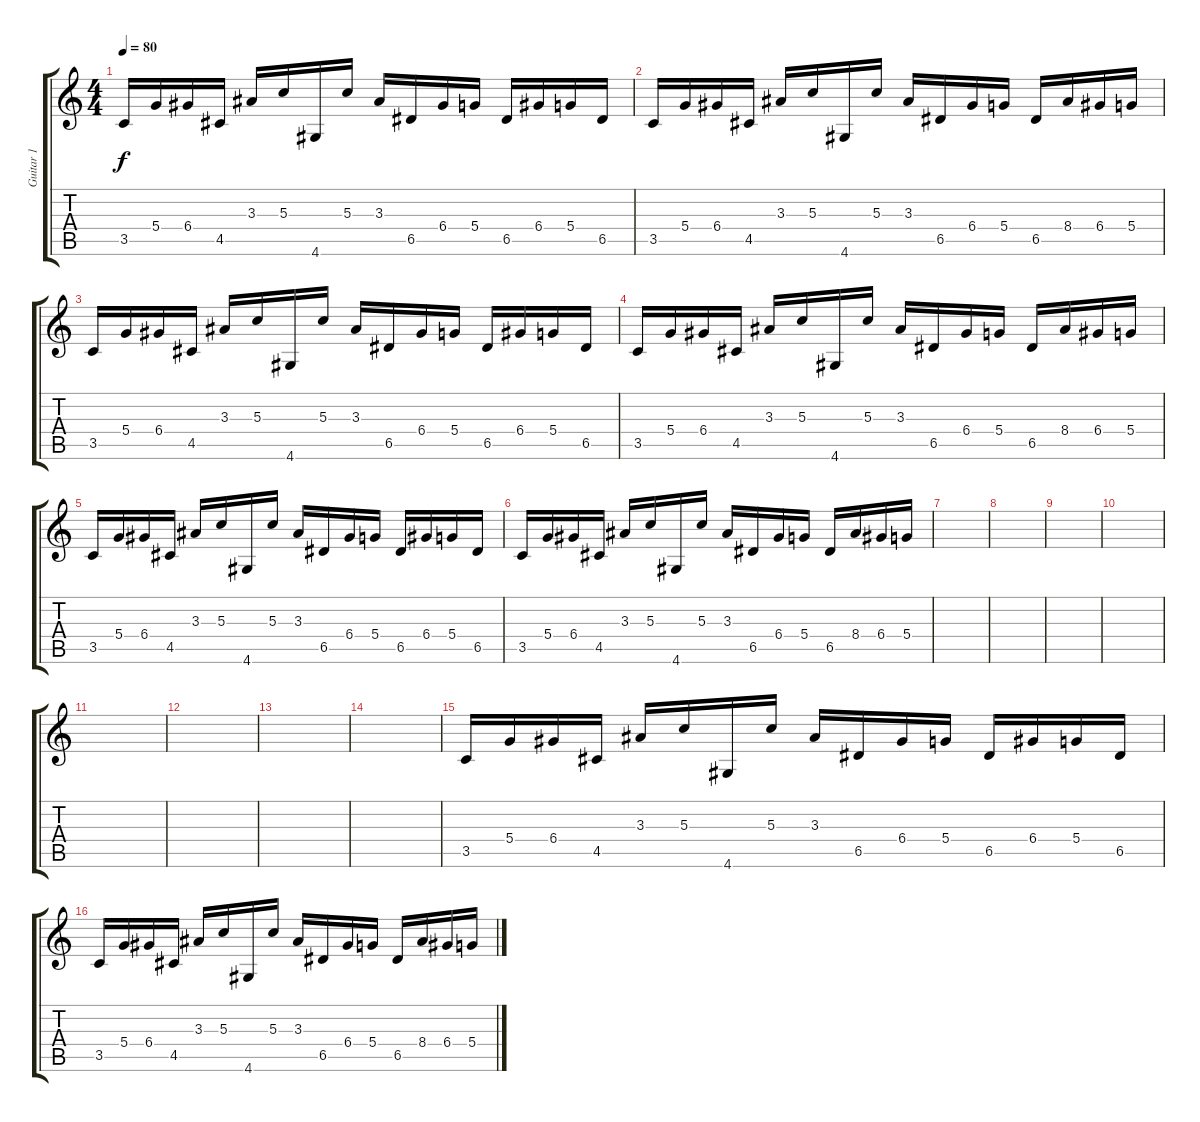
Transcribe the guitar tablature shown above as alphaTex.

\track ("Guitar 1" "Guitar 1") {instrument distortionguitar}
\staff {score tabs}
\tuning (E4 B3 G3 D3 A2 E2) {hide}
\ts (4 4)
\tempo 80
\clef g2
\ks c
3.5.16{dy f} 5.4.16 6.4.16 4.5.16 3.3.16 5.3.16 4.6.16 5.3.16 3.3.16 6.5.16 6.4.16 5.4.16 6.5.16 6.4.16 5.4.16 6.5.16 |
3.5.16 5.4.16 6.4.16 4.5.16 3.3.16 5.3.16 4.6.16 5.3.16 3.3.16 6.5.16 6.4.16 5.4.16 6.5.16 8.4.16 6.4.16 5.4.16 |
3.5.16 5.4.16 6.4.16 4.5.16 3.3.16 5.3.16 4.6.16 5.3.16 3.3.16 6.5.16 6.4.16 5.4.16 6.5.16 6.4.16 5.4.16 6.5.16 |
3.5.16 5.4.16 6.4.16 4.5.16 3.3.16 5.3.16 4.6.16 5.3.16 3.3.16 6.5.16 6.4.16 5.4.16 6.5.16 8.4.16 6.4.16 5.4.16 |
3.5.16 5.4.16 6.4.16 4.5.16 3.3.16 5.3.16 4.6.16 5.3.16 3.3.16 6.5.16 6.4.16 5.4.16 6.5.16 6.4.16 5.4.16 6.5.16 |
3.5.16 5.4.16 6.4.16 4.5.16 3.3.16 5.3.16 4.6.16 5.3.16 3.3.16 6.5.16 6.4.16 5.4.16 6.5.16 8.4.16 6.4.16 5.4.16 |
|
|
|
|
|
|
|
|
3.5.16 5.4.16 6.4.16 4.5.16 3.3.16 5.3.16 4.6.16 5.3.16 3.3.16 6.5.16 6.4.16 5.4.16 6.5.16 6.4.16 5.4.16 6.5.16 |
3.5.16 5.4.16 6.4.16 4.5.16 3.3.16 5.3.16 4.6.16 5.3.16 3.3.16 6.5.16 6.4.16 5.4.16 6.5.16 8.4.16 6.4.16 5.4.16
